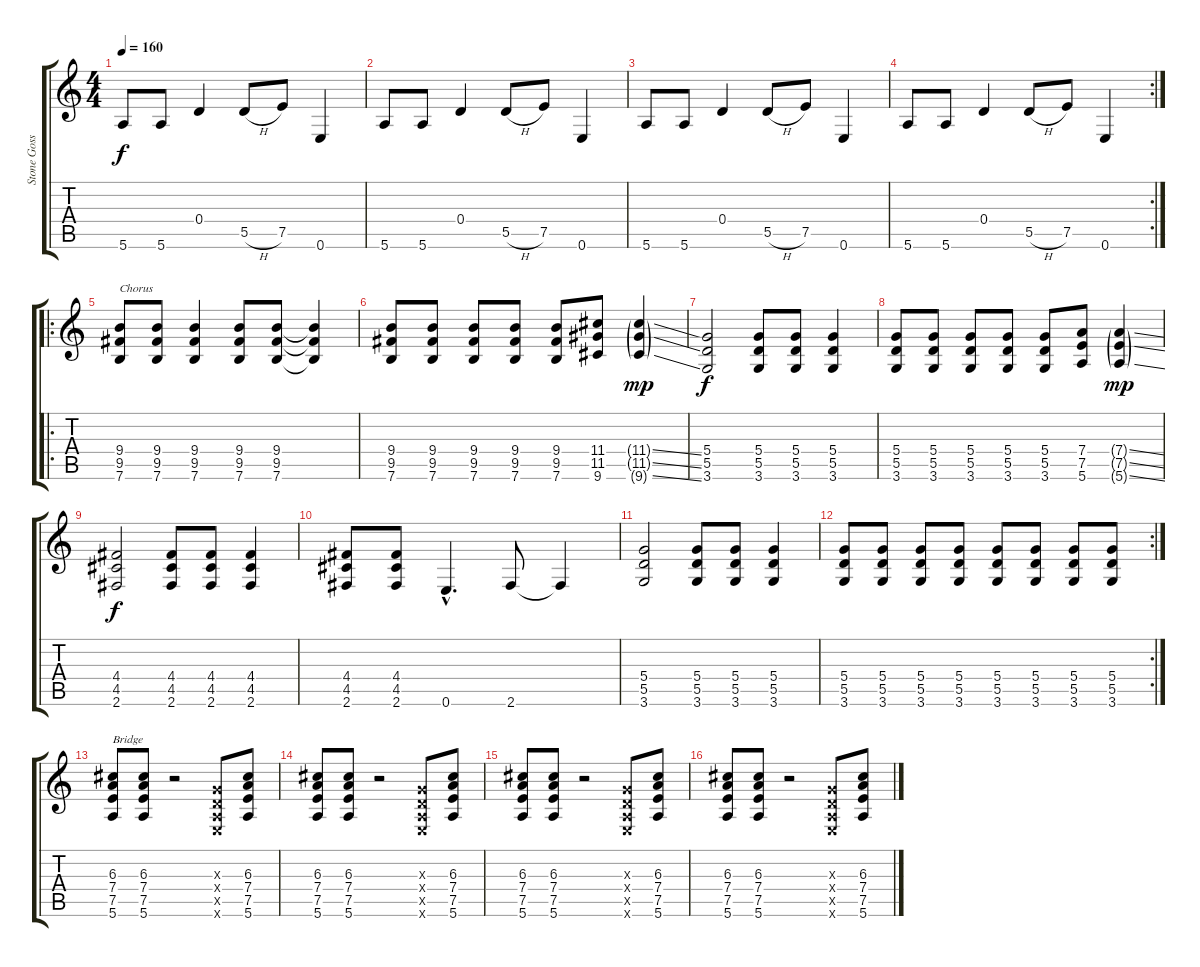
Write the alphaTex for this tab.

\track ("Stone Gossard" "Stone Goss") {instrument distortionguitar}
\staff {score tabs}
\tuning (E4 B3 G3 D3 A2 E2) {hide}
\ts (4 4)
\tempo 160
\clef g2
\ks c
5.6.8{dy f} 5.6.8 0.4.4 5.5{h}.8 7.5.8 0.6.4 |
5.6.8 5.6.8 0.4.4 5.5{h}.8 7.5.8 0.6.4 |
5.6.8 5.6.8 0.4.4 5.5{h}.8 7.5.8 0.6.4 |
\rc 2
5.6.8 5.6.8 0.4.4 5.5{h}.8 7.5.8 0.6.4 |
\ro
(9.4 9.5 7.6).8{txt "Chorus"} (9.4 9.5 7.6).8 (9.4 9.5 7.6).4 (9.4 9.5 7.6).8 (9.4 9.5 7.6).8 (9.4{t} 9.5{t} 7.6{t}).4 |
(9.4 9.5 7.6).8 (9.4 9.5 7.6).8 (9.4 9.5 7.6).8 (9.4 9.5 7.6).8 (9.4 9.5 7.6).8 (11.4 11.5 9.6).8 (11.4{ss g} 11.5{ss g} 9.6{ss g}).4{dy mp} |
(5.4 5.5 3.6).2{dy f} (5.4 5.5 3.6).8 (5.4 5.5 3.6).8 (5.4 5.5 3.6).4 |
(5.4 5.5 3.6).8 (5.4 5.5 3.6).8 (5.4 5.5 3.6).8 (5.4 5.5 3.6).8 (5.4 5.5 3.6).8 (7.4 7.5 5.6).8 (7.4{ss g} 7.5{ss g} 5.6{ss g}).4{dy mp} |
(4.4 4.5 2.6).2{dy f} (4.4 4.5 2.6).8 (4.4 4.5 2.6).8 (4.4 4.5 2.6).4 |
(4.4 4.5 2.6).8 (4.4 4.5 2.6).8 0.6{hac}.4{d} 2.6.8 2.6{t}.4 |
(5.4 5.5 3.6).2 (5.4 5.5 3.6).8 (5.4 5.5 3.6).8 (5.4 5.5 3.6).4 |
\rc 2
(5.4 5.5 3.6).8 (5.4 5.5 3.6).8 (5.4 5.5 3.6).8 (5.4 5.5 3.6).8 (5.4 5.5 3.6).8 (5.4 5.5 3.6).8 (5.4 5.5 3.6).8 (5.4 5.5 3.6).8 |
(6.3 7.4 7.5 5.6).8{txt "Bridge"} (6.3 7.4 7.5 5.6).8 r.2 (0.3{x} 0.4{x} 0.5{x} 0.6{x}).8 (6.3 7.4 7.5 5.6).8 |
(6.3 7.4 7.5 5.6).8 (6.3 7.4 7.5 5.6).8 r.2 (0.3{x} 0.4{x} 0.5{x} 0.6{x}).8 (6.3 7.4 7.5 5.6).8 |
(6.3 7.4 7.5 5.6).8 (6.3 7.4 7.5 5.6).8 r.2 (0.3{x} 0.4{x} 0.5{x} 0.6{x}).8 (6.3 7.4 7.5 5.6).8 |
(6.3 7.4 7.5 5.6).8 (6.3 7.4 7.5 5.6).8 r.2 (0.3{x} 0.4{x} 0.5{x} 0.6{x}).8 (6.3 7.4 7.5 5.6).8
